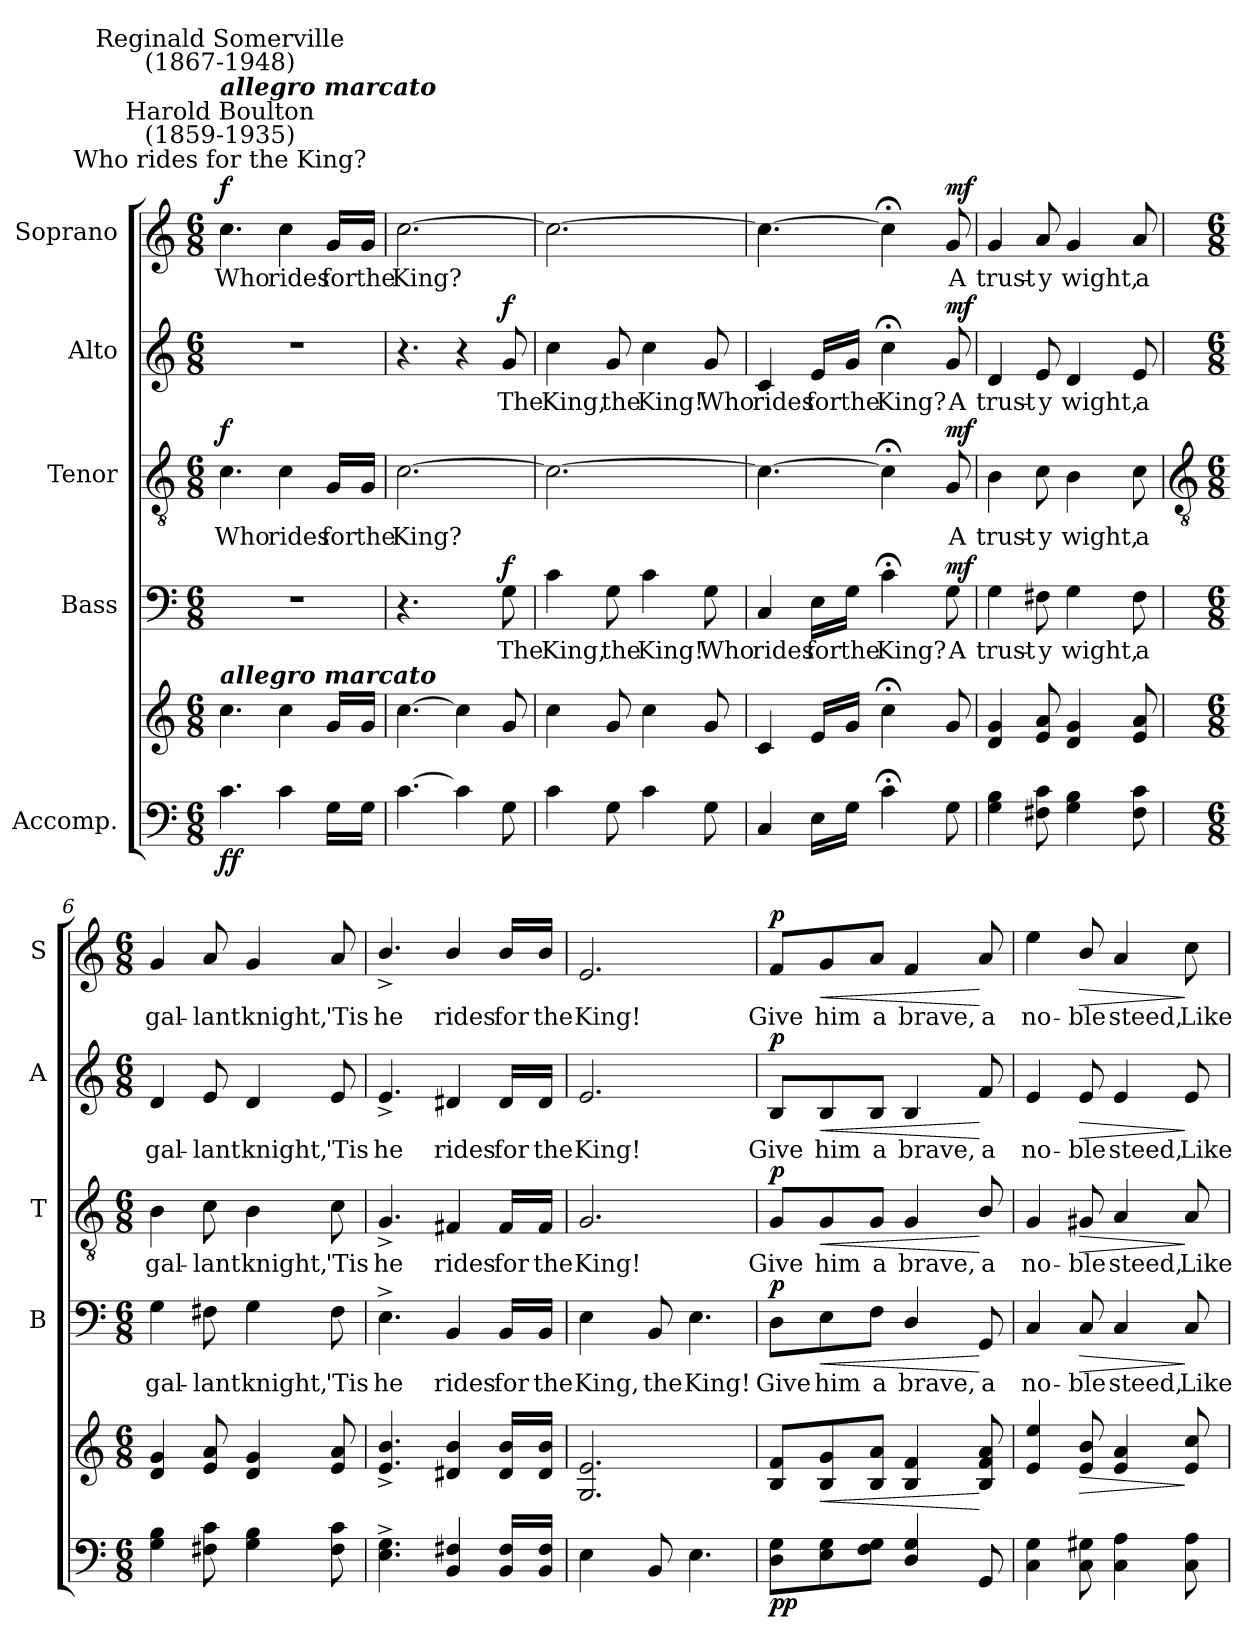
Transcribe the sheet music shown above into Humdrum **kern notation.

**kern	**kern	**dynam	**kern	**text	**dynam	**kern	**text	**dynam	**kern	**text	**dynam	**kern	**text	**dynam
*part5	*part5	*part5	*part4	*part4	*part4	*part3	*part3	*part3	*part2	*part2	*part2	*part1	*part1	*part1
*staff6	*staff5	*staff5/6	*staff4	*staff4	*staff4	*staff3	*staff3	*staff3	*staff2	*staff2	*staff2	*staff1	*staff1	*staff1
*I"Accomp.	*	*	*I"Bass	*	*	*I"Tenor	*	*	*I"Alto	*	*	*I"Soprano	*	*
*	*	*	*I'B	*	*	*I'T	*	*	*I'A	*	*	*I'S	*	*
*clefF4	*clefG2	*	*clefF4	*	*	*clefGv2	*	*	*clefG2	*	*	*clefG2	*	*
*k[]	*k[]	*	*k[]	*	*	*k[]	*	*	*k[]	*	*	*k[]	*	*
*C:	*C:	*	*C:	*	*	*C:	*	*	*C:	*	*	*C:	*	*
*M6/8	*M6/8	*	*M6/8	*	*	*M6/8	*	*	*M6/8	*	*	*M6/8	*	*
=1	=1	=1	=1	=1	=1	=1	=1	=1	=1	=1	=1	=1	=1	=1
!	!	!	!	!	!	!	!	!	!	!	!	!LO:TX:a:cj:t=Who rides for the King?	!	!
!	!	!	!	!	!	!	!	!	!	!	!	!LO:TX:a:cj:t=Harold Boulton\n(1859-1935)	!	!
!	!	!	!	!	!	!	!	!	!	!	!	!LO:TX:a:Bi:t=allegro marcato	!	!
!	!	!	!	!	!	!	!	!	!	!	!	!LO:TX:a:cj:t=Reginald Somerville\n(1867-1948)	!	!
!	!LO:TX:a:Bi:t=allegro marcato	!	!	!	!	!	!	!	!	!	!	!	!	!
!	!	!LO:DY:b=2	!LO:N:vis=1	!	!	!	!LO:LY:b	!	!LO:N:vis=1	!	!	!	!LO:LY:b	!
!	!	!LO:DY:n=1:b	!	!	!	!	!	!LO:DY:b	!	!	!	!	!	!LO:DY:b
4.c	4.cc	f f	2.r	.	.	4.c	Who	f	2.r	.	.	4.cc	Who	f
!	!	!	!	!	!	!	!LO:LY:b	!	!	!	!	!	!LO:LY:b	!
4c	4cc	.	.	.	.	4c	rides	.	.	.	.	4cc	rides	.
!	!	!	!	!	!	!	!LO:LY:b	!	!	!	!	!	!LO:LY:b	!
16GLL	16gLL	.	.	.	.	16G/LL	for	.	.	.	.	16g/LL	for	.
!	!	!	!	!	!	!	!LO:LY:b	!	!	!	!	!	!LO:LY:b	!
16GJJ	16gJJ	.	.	.	.	16G/JJ	the	.	.	.	.	16g/JJ	the	.
=2	=2	=2	=2	=2	=2	=2	=2	=2	=2	=2	=2	=2	=2	=2
!	!	!	!	!	!	!	!LO:LY:b	!	!	!	!	!	!LO:LY:b	!
[4.c	[4.cc	.	4.r	.	.	[2.c	King?	.	4.r	.	.	[2.cc	King?	.
4c]	4cc]	.	4ryy	.	.	.	.	.	4r	.	.	.	.	.
!	!	!	!	!LO:LY:b	!LO:DY:b	!	!	!	!	!LO:LY:b	!LO:DY:b	!	!	!
8G	8g	.	8G	The	f	.	.	.	8g	The	f	.	.	.
=3	=3	=3	=3	=3	=3	=3	=3	=3	=3	=3	=3	=3	=3	=3
!	!	!	!	!LO:LY:b	!	!	!	!	!	!LO:LY:b	!	!	!	!
4c	4cc	.	4c	King,	.	2.c_	.	.	4cc	King,	.	2.cc_	.	.
!	!	!	!	!LO:LY:b	!	!	!	!	!	!LO:LY:b	!	!	!	!
8G	8g	.	8G	the	.	.	.	.	8g	the	.	.	.	.
!	!	!	!	!LO:LY:b	!	!	!	!	!	!LO:LY:b	!	!	!	!
4c	4cc	.	4c	King!	.	.	.	.	4cc	King!	.	.	.	.
!	!	!	!	!LO:LY:b	!	!	!	!	!	!LO:LY:b	!	!	!	!
8G	8g	.	8G	Who	.	.	.	.	8g	Who	.	.	.	.
=4	=4	=4	=4	=4	=4	=4	=4	=4	=4	=4	=4	=4	=4	=4
!	!	!	!	!LO:LY:b	!	!	!	!	!	!LO:LY:b	!	!	!	!
4C	4c	.	4C	rides	.	4.c_	.	.	4c	rides	.	4.cc_	.	.
!	!	!	!	!LO:LY:b	!	!	!	!	!	!LO:LY:b	!	!	!	!
16ELL	16eLL	.	16E\LL	for	.	.	.	.	16e/LL	for	.	.	.	.
!	!	!	!	!LO:LY:b	!	!	!	!	!	!LO:LY:b	!	!	!	!
16GJJ	16gJJ	.	16G\JJ	the	.	.	.	.	16g/JJ	the	.	.	.	.
!	!	!	!	!LO:LY:b	!	!	!	!	!	!LO:LY:b	!	!	!	!
4c;	4cc;<	.	4c;<	King?	.	4c;<]	.	.	4cc;<	King?	.	4cc;<]	.	.
!	!	!LO:DY:b=2	!	!LO:LY:b	!	!	!LO:LY:b	!	!	!LO:LY:b	!	!	!LO:LY:b	!
!	!	!LO:DY:n=1:b	!	!	!LO:DY:b	!	!	!LO:DY:b	!	!	!LO:DY:b	!	!	!LO:DY:b
8G	8g	mf mf	8G	A	mf	8G	A	mf	8g	A	mf	8g	A	mf
=5	=5	=5	=5	=5	=5	=5	=5	=5	=5	=5	=5	=5	=5	=5
!	!	!	!	!LO:LY:b	!	!	!LO:LY:b	!	!	!LO:LY:b	!	!	!LO:LY:b	!
4G 4B	4d 4g	.	4G	trust-	.	4B	trust-	.	4d	trust-	.	4g	trust-	.
!	!	!	!	!LO:LY:b	!	!	!LO:LY:b	!	!	!LO:LY:b	!	!	!LO:LY:b	!
8F#X 8c	8e 8a	.	8F#X	-y	.	8c	-y	.	8e	-y	.	8a	-y	.
!	!	!	!	!LO:LY:b	!	!	!LO:LY:b	!	!	!LO:LY:b	!	!	!LO:LY:b	!
4G 4B	4d 4g	.	4G	wight,	.	4B	wight,	.	4d	wight,	.	4g	wight,	.
!	!	!	!	!LO:LY:b	!	!	!LO:LY:b	!	!	!LO:LY:b	!	!	!LO:LY:b	!
8F# 8c	8e 8a	.	8F#	a	.	8c	a	.	8e	a	.	8a	a	.
!!LO:LB:g=z
=6	=6	=6	=6	=6	=6	=6	=6	=6	=6	=6	=6	=6	=6	=6
*	*	*	*	*	*	*clefGv2	*	*	*	*	*	*	*	*
*M6/8	*M6/8	*	*M6/8	*	*	*M6/8	*	*	*M6/8	*	*	*M6/8	*	*
!	!	!	!	!LO:LY:b	!	!	!LO:LY:b	!	!	!LO:LY:b	!	!	!LO:LY:b	!
4G 4B	4d 4g	.	4G	gal-	.	4B	gal-	.	4d	gal-	.	4g	gal-	.
!	!	!	!	!LO:LY:b	!	!	!LO:LY:b	!	!	!LO:LY:b	!	!	!LO:LY:b	!
8F#X 8c	8e 8a	.	8F#X	-lant	.	8c	-lant	.	8e	-lant	.	8a	-lant	.
!	!	!	!	!LO:LY:b	!	!	!LO:LY:b	!	!	!LO:LY:b	!	!	!LO:LY:b	!
4G 4B	4d 4g	.	4G	knight,	.	4B	knight,	.	4d	knight,	.	4g	knight,	.
!	!	!	!	!LO:LY:b	!	!	!LO:LY:b	!	!	!LO:LY:b	!	!	!LO:LY:b	!
8F# 8c	8e 8a	.	8F#	'Tis	.	8c	'Tis	.	8e	'Tis	.	8a	'Tis	.
=7	=7	=7	=7	=7	=7	=7	=7	=7	=7	=7	=7	=7	=7	=7
!	!	!	!	!LO:LY:b	!	!	!LO:LY:b	!	!	!LO:LY:b	!	!	!LO:LY:b	!
4.E\^ 4.G\^	4.e/^ 4.b/^	.	4.E^\	he	.	4.G^/	he	.	4.e^/	he	.	4.b^/	he	.
!	!	!	!	!LO:LY:b	!	!	!LO:LY:b	!	!	!LO:LY:b	!	!	!LO:LY:b	!
4BB/ 4F#X/	4d#X/ 4b/	.	4BB/	rides	.	4F#X/	rides	.	4d#X/	rides	.	4b/	rides	.
!	!	!	!	!LO:LY:b	!	!	!LO:LY:b	!	!	!LO:LY:b	!	!	!LO:LY:b	!
16BB/ 16F#/LL	16d#/ 16b/LL	.	16BB/LL	for	.	16F#/LL	for	.	16d#/LL	for	.	16b/LL	for	.
!	!	!	!	!LO:LY:b	!	!	!LO:LY:b	!	!	!LO:LY:b	!	!	!LO:LY:b	!
16BB/ 16F#/JJ	16d#/ 16b/JJ	.	16BB/JJ	the	.	16F#/JJ	the	.	16d#/JJ	the	.	16b/JJ	the	.
=8	=8	=8	=8	=8	=8	=8	=8	=8	=8	=8	=8	=8	=8	=8
!	!	!	!	!LO:LY:b	!	!	!LO:LY:b	!	!	!LO:LY:b	!	!	!LO:LY:b	!
4E	2.G 2.e	.	4E	King,	.	2.G	King!	.	2.e	King!	.	2.e	King!	.
!	!	!	!	!LO:LY:b	!	!	!	!	!	!	!	!	!	!
8BB	.	.	8BB	the	.	.	.	.	.	.	.	.	.	.
!	!	!	!	!LO:LY:b	!	!	!	!	!	!	!	!	!	!
4.E	.	.	4.E	King!	.	.	.	.	.	.	.	.	.	.
=9	=9	=9	=9	=9	=9	=9	=9	=9	=9	=9	=9	=9	=9	=9
!	!	!LO:DY:b=2	!	!LO:LY:b	!	!	!LO:LY:b	!	!	!LO:LY:b	!	!	!LO:LY:b	!
!	!	!LO:DY:n=1:b	!	!	!LO:DY:b	!	!	!LO:DY:b	!	!	!LO:DY:b	!	!	!LO:DY:b
8D 8GL	8B 8fL	p p	8D\L	Give	p	8G/L	Give	p	8B/L	Give	p	8f/L	Give	p
!	!	!LO:HP:b	!	!LO:LY:b	!LO:HP:b	!	!LO:LY:b	!LO:HP:b	!	!LO:LY:b	!LO:HP:b	!	!LO:LY:b	!LO:HP:b
8E 8G	8B 8g	<	8E\	him	<	8G/	him	<	8B/	him	<	8g/	him	<
!	!	!	!	!LO:LY:b	!	!	!LO:LY:b	!	!	!LO:LY:b	!	!	!LO:LY:b	!
8F 8GJ	8B 8aJ	.	8F\J	a	.	8G/J	a	.	8B/J	a	.	8a/J	a	.
!	!	!	!	!LO:LY:b	!	!	!LO:LY:b	!	!	!LO:LY:b	!	!	!LO:LY:b	!
4D/ 4G/	4B 4f	.	4D/	brave,	.	4G	brave,	.	4B	brave,	.	4f	brave,	.
!	!	!	!	!LO:LY:b	!	!	!LO:LY:b	!	!	!LO:LY:b	!	!	!LO:LY:b	!
8GG	8B 8f 8a	[	8GG	a	[	8B/	a	[	8f	a	[	8a	a	[
=10	=10	=10	=10	=10	=10	=10	=10	=10	=10	=10	=10	=10	=10	=10
!	!	!	!	!LO:LY:b	!	!	!LO:LY:b	!	!	!LO:LY:b	!	!	!LO:LY:b	!
4C 4G	4e 4ee	.	4C	no-	.	4G	no-	.	4e	no-	.	4ee	no-	.
!	!	!LO:HP:b	!	!LO:LY:b	!LO:HP:b	!	!LO:LY:b	!LO:HP:b	!	!LO:LY:b	!LO:HP:b	!	!LO:LY:b	!LO:HP:b
8C 8G#X	8e/ 8b/	>	8C	-ble	>	8G#X	-ble	>	8e	-ble	>	8b/	-ble	>
!	!	!	!	!LO:LY:b	!	!	!LO:LY:b	!	!	!LO:LY:b	!	!	!LO:LY:b	!
4C 4A	4e 4a	.	4C	steed,	.	4A	steed,	.	4e	steed,	.	4a	steed,	.
!	!	!	!	!LO:LY:b	!	!	!LO:LY:b	!	!	!LO:LY:b	!	!	!LO:LY:b	!
8C 8A	8e 8cc	]	8C	Like	]	8A	Like	]	8e	Like	]	8cc	Like	]
=	=	=	=	=	=	=	=	=	=	=	=	=	=	=
*-	*-	*-	*-	*-	*-	*-	*-	*-	*-	*-	*-	*-	*-	*-
